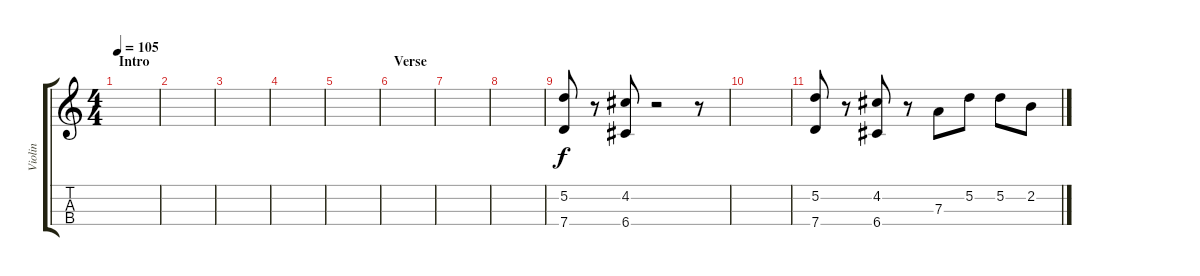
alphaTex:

\track ("Violin" "Violin") {instrument violin}
\staff {score tabs}
\tuning (E5 A4 D4 G3) {hide}
\ts (4 4)
\section ("" "Intro")
\tempo 105
\clef g2
\ks c
|
|
|
|
|
\section ("" "Verse")
|
|
|
(5.2 7.4).8 r.8 (4.2 6.4).8 r.2 r.8 |
|
(5.2 7.4).8 r.8 (4.2 6.4).8 r.8 7.3.8 5.2.8 5.2.8 2.2.8
